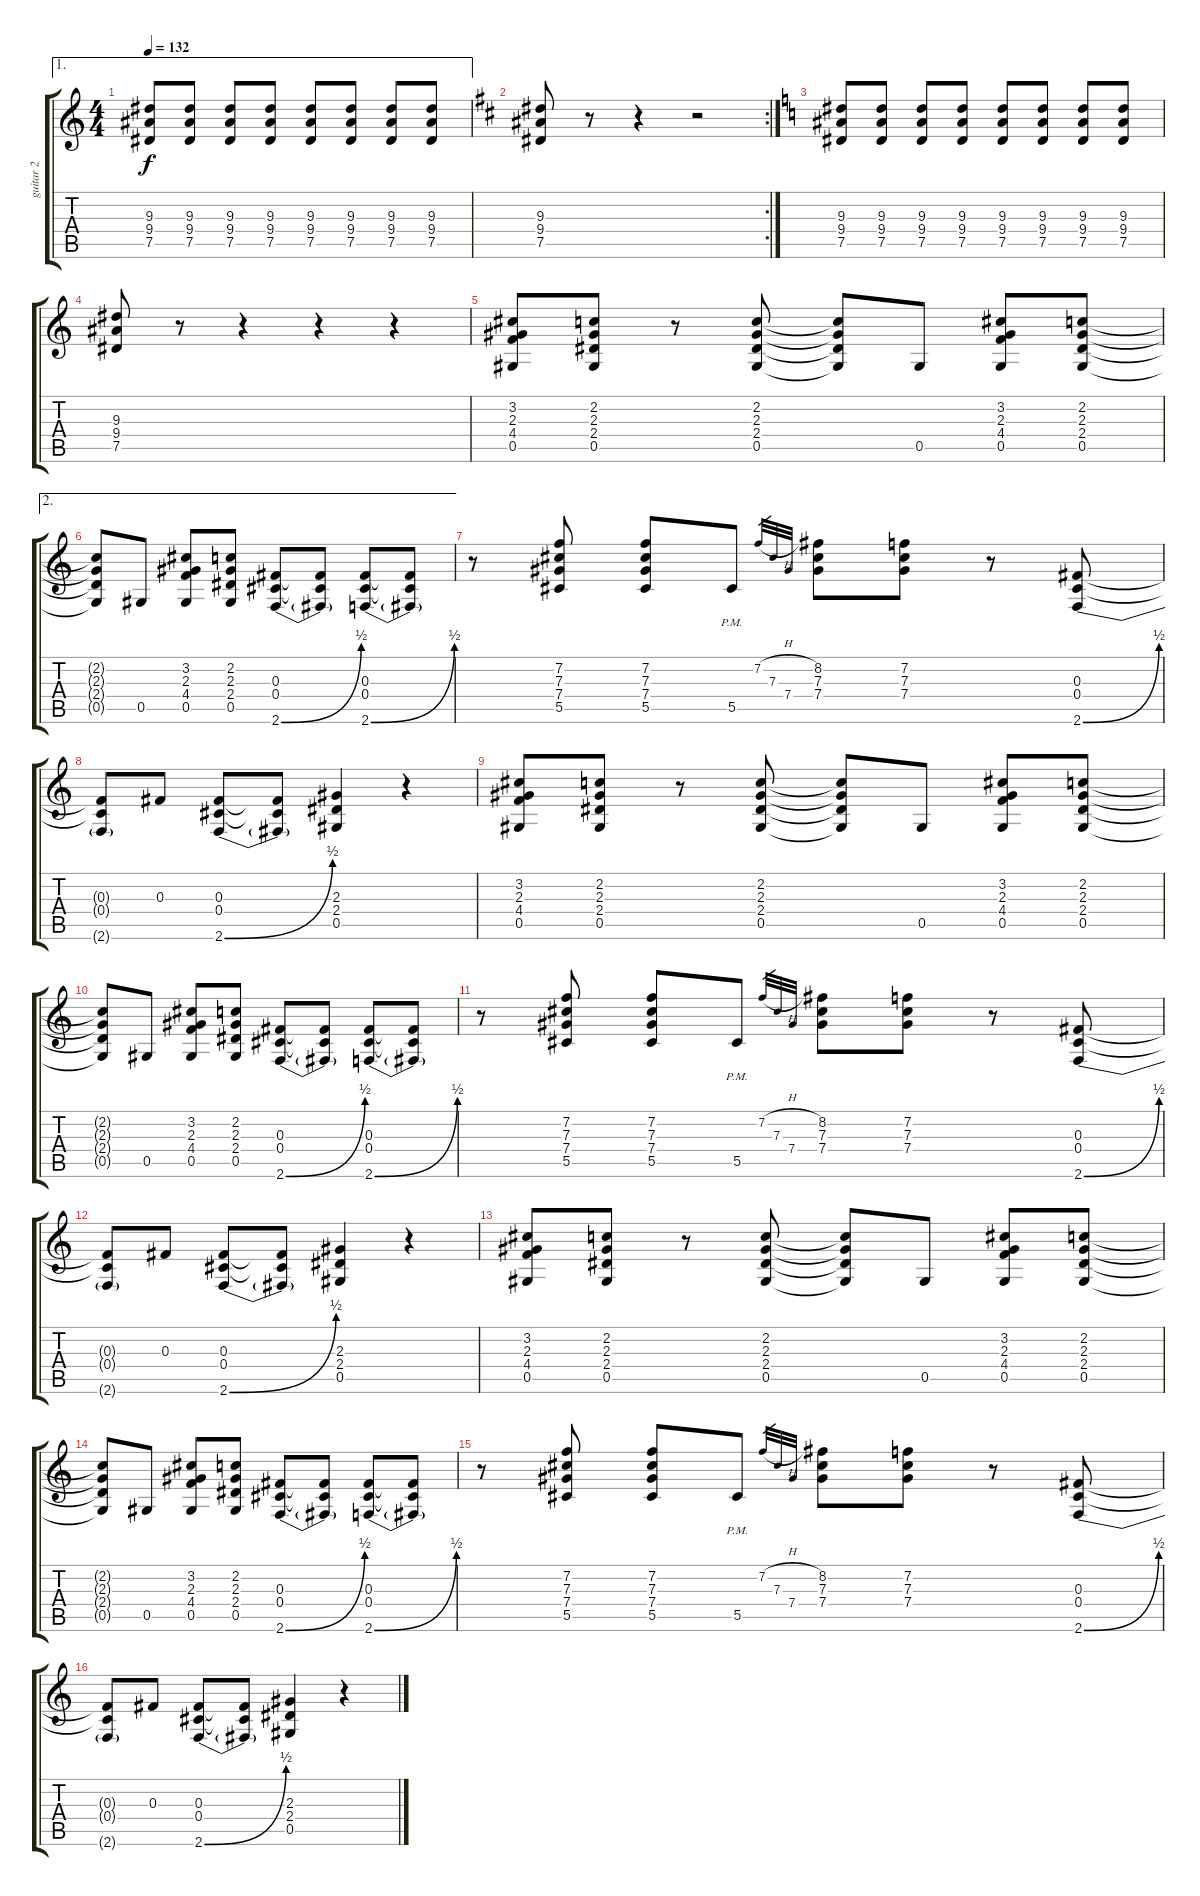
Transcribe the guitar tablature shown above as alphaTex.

\track ("guitar 2" "guitar 2") {instrument overdrivenguitar}
\staff {score tabs}
\tuning (Eb4 Bb3 Gb3 Db3 Ab2 Eb2) {hide}
\ae 1
\ts (4 4)
\tempo 132
\clef g2
\ks c
(9.3 9.4 7.5).8{dy f} (9.3 9.4 7.5).8 (9.3 9.4 7.5).8 (9.3 9.4 7.5).8 (9.3 9.4 7.5).8 (9.3 9.4 7.5).8 (9.3 9.4 7.5).8 (9.3 9.4 7.5).8 |
\rc 2
\ks d
(9.3 9.4 7.5).8 r.8 r.4 r.2 |
\ks c
(9.3 9.4 7.5).8 (9.3 9.4 7.5).8 (9.3 9.4 7.5).8 (9.3 9.4 7.5).8 (9.3 9.4 7.5).8 (9.3 9.4 7.5).8 (9.3 9.4 7.5).8 (9.3 9.4 7.5).8 |
(9.3 9.4 7.5).8 r.8 r.4 r.4 r.4 |
(3.2 2.3 4.4 0.5).8 (2.2 2.3 2.4 0.5).8 r.8 (2.2 2.3 2.4 0.5).8 (2.2{t} 2.3{t} 2.4{t} 0.5{t}).8 0.5.8 (3.2 2.3 4.4 0.5).8 (2.2 2.3 2.4 0.5).8 |
\ae 2
(2.2{t} 2.3{t} 2.4{t} 0.5{t}).8 0.5.8 (3.2 2.3 4.4 0.5).8 (2.2 2.3 2.4 0.5).8 (0.3 0.4 2.6{be (bend 0 0 60 2)}).8 (0.3{t} 0.4{t} 2.6{t}).8 (0.3 0.4 2.6{be (bend 0 0 60 2)}).8 (0.3{t} 0.4{t} 2.6{t}).8 |
r.8 (7.2 7.3 7.4 5.5).8 (7.2 7.3 7.4 5.5).8 5.5{pm}.8 7.2{h}.32{gr} 7.3.32{gr} 7.4.32{gr} (8.2 7.3 7.4).8 (7.2 7.3 7.4).8 r.8 (0.3 0.4 2.6{be (bend 0 0 60 2)}).8 |
(0.3{t} 0.4{t} 2.6{t}).8 0.3.8 (0.3 0.4 2.6{be (bend 0 0 60 2)}).8 (0.3{t} 0.4{t} 2.6{t}).8 (2.3 2.4 0.5).4 r.4 |
(3.2 2.3 4.4 0.5).8 (2.2 2.3 2.4 0.5).8 r.8 (2.2 2.3 2.4 0.5).8 (2.2{t} 2.3{t} 2.4{t} 0.5{t}).8 0.5.8 (3.2 2.3 4.4 0.5).8 (2.2 2.3 2.4 0.5).8 |
(2.2{t} 2.3{t} 2.4{t} 0.5{t}).8 0.5.8 (3.2 2.3 4.4 0.5).8 (2.2 2.3 2.4 0.5).8 (0.3 0.4 2.6{be (bend 0 0 60 2)}).8 (0.3{t} 0.4{t} 2.6{t}).8 (0.3 0.4 2.6{be (bend 0 0 60 2)}).8 (0.3{t} 0.4{t} 2.6{t}).8 |
r.8 (7.2 7.3 7.4 5.5).8 (7.2 7.3 7.4 5.5).8 5.5{pm}.8 7.2{h}.32{gr} 7.3.32{gr} 7.4.32{gr} (8.2 7.3 7.4).8 (7.2 7.3 7.4).8 r.8 (0.3 0.4 2.6{be (bend 0 0 60 2)}).8 |
(0.3{t} 0.4{t} 2.6{t}).8 0.3.8 (0.3 0.4 2.6{be (bend 0 0 60 2)}).8 (0.3{t} 0.4{t} 2.6{t}).8 (2.3 2.4 0.5).4 r.4 |
(3.2 2.3 4.4 0.5).8 (2.2 2.3 2.4 0.5).8 r.8 (2.2 2.3 2.4 0.5).8 (2.2{t} 2.3{t} 2.4{t} 0.5{t}).8 0.5.8 (3.2 2.3 4.4 0.5).8 (2.2 2.3 2.4 0.5).8 |
(2.2{t} 2.3{t} 2.4{t} 0.5{t}).8 0.5.8 (3.2 2.3 4.4 0.5).8 (2.2 2.3 2.4 0.5).8 (0.3 0.4 2.6{be (bend 0 0 60 2)}).8 (0.3{t} 0.4{t} 2.6{t}).8 (0.3 0.4 2.6{be (bend 0 0 60 2)}).8 (0.3{t} 0.4{t} 2.6{t}).8 |
r.8 (7.2 7.3 7.4 5.5).8 (7.2 7.3 7.4 5.5).8 5.5{pm}.8 7.2{h}.32{gr} 7.3.32{gr} 7.4.32{gr} (8.2 7.3 7.4).8 (7.2 7.3 7.4).8 r.8 (0.3 0.4 2.6{be (bend 0 0 60 2)}).8 |
(0.3{t} 0.4{t} 2.6{t}).8 0.3.8 (0.3 0.4 2.6{be (bend 0 0 60 2)}).8 (0.3{t} 0.4{t} 2.6{t}).8 (2.3 2.4 0.5).4 r.4
